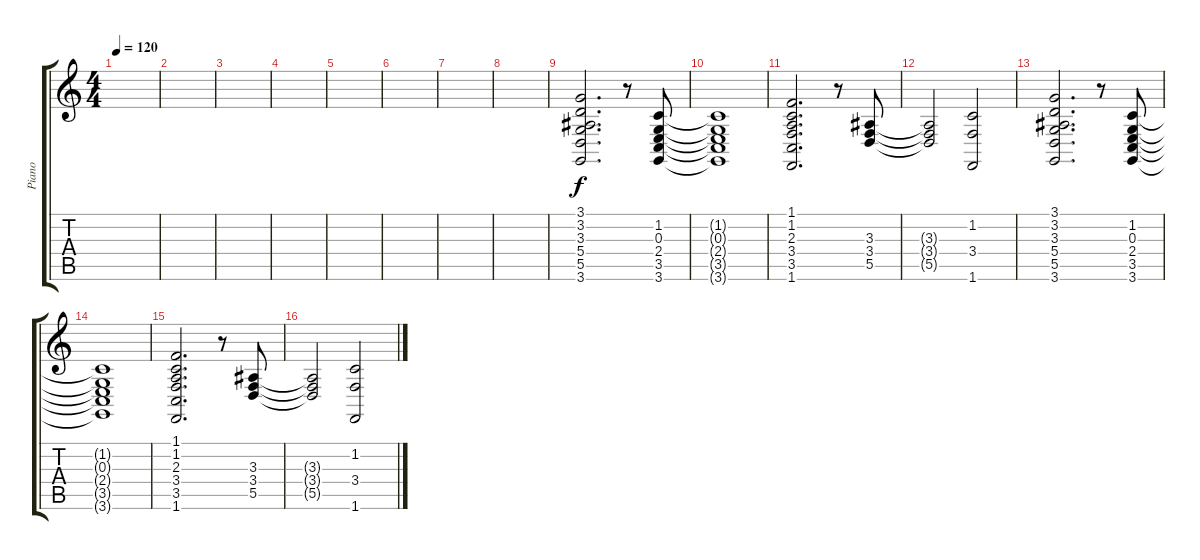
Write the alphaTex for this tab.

\track ("Piano" "Piano") {instrument electricgrandpiano}
\staff {score tabs}
\tuning (E4 B3 G3 D3 A2 E2) {hide}
\ts (4 4)
\tempo 120
\clef g2
\ks c
|
|
|
|
|
|
|
|
(3.1 3.2 3.3 5.4 5.5 3.6).2{d} r.8 (1.2 0.3 2.4 3.5 3.6).8 |
(1.2{t} 0.3{t} 2.4{t} 3.5{t} 3.6{t}).1 |
(1.1 1.2 2.3 3.4 3.5 1.6).2{d} r.8 (3.3 3.4 5.5).8 |
(3.3{t} 3.4{t} 5.5{t}).2 (1.2 3.4 1.6).2 |
(3.1 3.2 3.3 5.4 5.5 3.6).2{d} r.8 (1.2 0.3 2.4 3.5 3.6).8 |
(1.2{t} 0.3{t} 2.4{t} 3.5{t} 3.6{t}).1 |
(1.1 1.2 2.3 3.4 3.5 1.6).2{d} r.8 (3.3 3.4 5.5).8 |
(3.3{t} 3.4{t} 5.5{t}).2 (1.2 3.4 1.6).2
